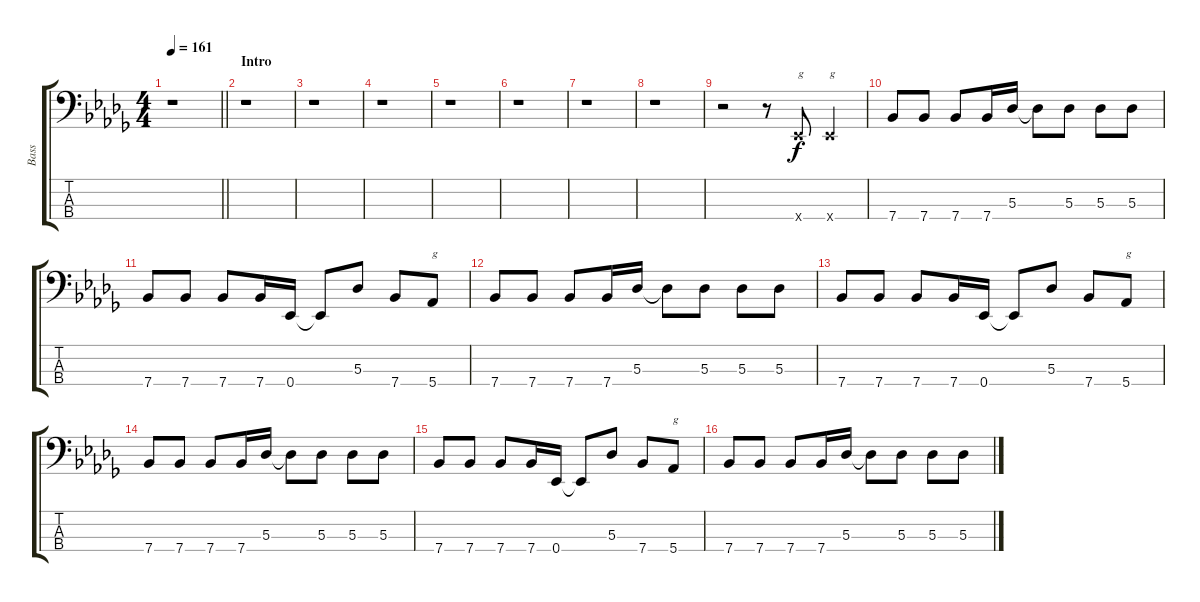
\track ("Bass" "Bass") {instrument electricbasspick}
\staff {score tabs}
\tuning (Gb2 Db2 Ab1 Eb1) {hide}
\ts (4 4)
\tempo 161
\clef f4
\barLineRight lightlight
\ks bbminor
r.1{dy f instrument electricbasspick} |
\section ("" "Intro")
r.1 |
r.1 |
r.1 |
r.1 |
r.1 |
r.1 |
r.1 |
r.2 r.8 0.4{x}.8{txt "g"} 0.4{x}.4{txt "g"} |
7.4.8 7.4.8 7.4.8 7.4.16 5.3.16 5.3{t}.8 5.3.8 5.3.8 5.3.8 |
7.4.8 7.4.8 7.4.8 7.4.16 0.4.16 0.4{t}.8 5.3.8 7.4.8 5.4.8{txt "g"} |
7.4.8 7.4.8 7.4.8 7.4.16 5.3.16 5.3{t}.8 5.3.8 5.3.8 5.3.8 |
7.4.8 7.4.8 7.4.8 7.4.16 0.4.16 0.4{t}.8 5.3.8 7.4.8 5.4.8{txt "g"} |
7.4.8 7.4.8 7.4.8 7.4.16 5.3.16 5.3{t}.8 5.3.8 5.3.8 5.3.8 |
7.4.8 7.4.8 7.4.8 7.4.16 0.4.16 0.4{t}.8 5.3.8 7.4.8 5.4.8{txt "g"} |
7.4.8 7.4.8 7.4.8 7.4.16 5.3.16 5.3{t}.8 5.3.8 5.3.8 5.3.8
